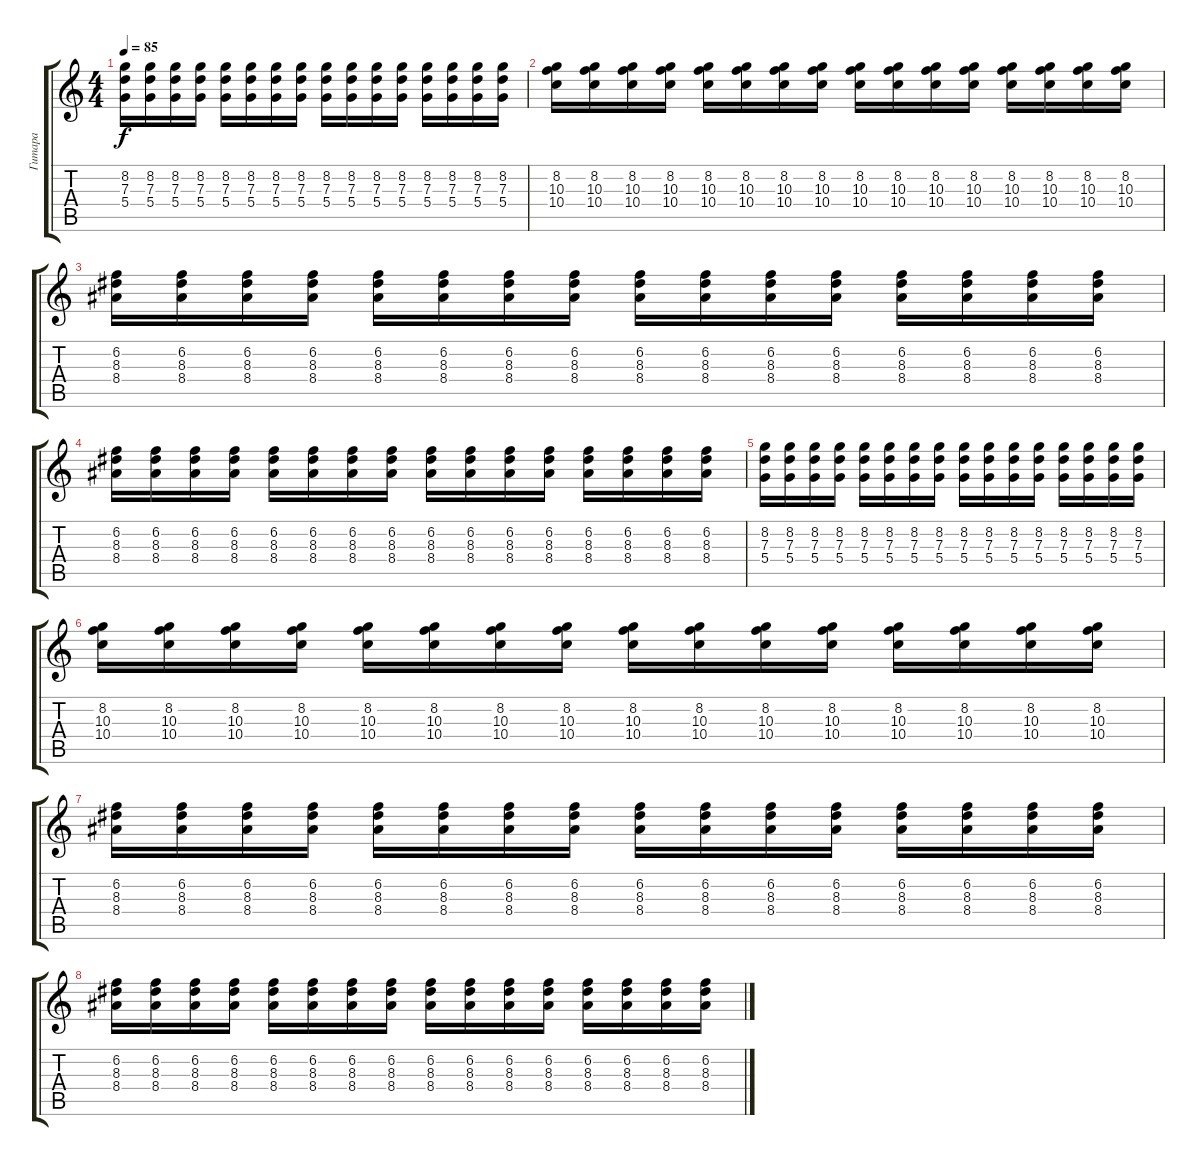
\track ("Гитара" "Гитара") {instrument acousticguitarsteel}
\staff {score tabs}
\tuning (E4 B3 G3 D3 A2 E2) {hide}
\ts (4 4)
\tempo 85
\clef g2
\ks c
(8.2 7.3 5.4).16{dy f} (8.2 7.3 5.4).16 (8.2 7.3 5.4).16 (8.2 7.3 5.4).16 (8.2 7.3 5.4).16 (8.2 7.3 5.4).16 (8.2 7.3 5.4).16 (8.2 7.3 5.4).16 (8.2 7.3 5.4).16 (8.2 7.3 5.4).16 (8.2 7.3 5.4).16 (8.2 7.3 5.4).16 (8.2 7.3 5.4).16 (8.2 7.3 5.4).16 (8.2 7.3 5.4).16 (8.2 7.3 5.4).16 |
(8.2 10.3 10.4).16 (8.2 10.3 10.4).16 (8.2 10.3 10.4).16 (8.2 10.3 10.4).16 (8.2 10.3 10.4).16 (8.2 10.3 10.4).16 (8.2 10.3 10.4).16 (8.2 10.3 10.4).16 (8.2 10.3 10.4).16 (8.2 10.3 10.4).16 (8.2 10.3 10.4).16 (8.2 10.3 10.4).16 (8.2 10.3 10.4).16 (8.2 10.3 10.4).16 (8.2 10.3 10.4).16 (8.2 10.3 10.4).16 |
(6.2 8.3 8.4).16 (6.2 8.3 8.4).16 (6.2 8.3 8.4).16 (6.2 8.3 8.4).16 (6.2 8.3 8.4).16 (6.2 8.3 8.4).16 (6.2 8.3 8.4).16 (6.2 8.3 8.4).16 (6.2 8.3 8.4).16 (6.2 8.3 8.4).16 (6.2 8.3 8.4).16 (6.2 8.3 8.4).16 (6.2 8.3 8.4).16 (6.2 8.3 8.4).16 (6.2 8.3 8.4).16 (6.2 8.3 8.4).16 |
(6.2 8.3 8.4).16 (6.2 8.3 8.4).16 (6.2 8.3 8.4).16 (6.2 8.3 8.4).16 (6.2 8.3 8.4).16 (6.2 8.3 8.4).16 (6.2 8.3 8.4).16 (6.2 8.3 8.4).16 (6.2 8.3 8.4).16 (6.2 8.3 8.4).16 (6.2 8.3 8.4).16 (6.2 8.3 8.4).16 (6.2 8.3 8.4).16 (6.2 8.3 8.4).16 (6.2 8.3 8.4).16 (6.2 8.3 8.4).16 |
(8.2 7.3 5.4).16 (8.2 7.3 5.4).16 (8.2 7.3 5.4).16 (8.2 7.3 5.4).16 (8.2 7.3 5.4).16 (8.2 7.3 5.4).16 (8.2 7.3 5.4).16 (8.2 7.3 5.4).16 (8.2 7.3 5.4).16 (8.2 7.3 5.4).16 (8.2 7.3 5.4).16 (8.2 7.3 5.4).16 (8.2 7.3 5.4).16 (8.2 7.3 5.4).16 (8.2 7.3 5.4).16 (8.2 7.3 5.4).16 |
(8.2 10.3 10.4).16 (8.2 10.3 10.4).16 (8.2 10.3 10.4).16 (8.2 10.3 10.4).16 (8.2 10.3 10.4).16 (8.2 10.3 10.4).16 (8.2 10.3 10.4).16 (8.2 10.3 10.4).16 (8.2 10.3 10.4).16 (8.2 10.3 10.4).16 (8.2 10.3 10.4).16 (8.2 10.3 10.4).16 (8.2 10.3 10.4).16 (8.2 10.3 10.4).16 (8.2 10.3 10.4).16 (8.2 10.3 10.4).16 |
(6.2 8.3 8.4).16 (6.2 8.3 8.4).16 (6.2 8.3 8.4).16 (6.2 8.3 8.4).16 (6.2 8.3 8.4).16 (6.2 8.3 8.4).16 (6.2 8.3 8.4).16 (6.2 8.3 8.4).16 (6.2 8.3 8.4).16 (6.2 8.3 8.4).16 (6.2 8.3 8.4).16 (6.2 8.3 8.4).16 (6.2 8.3 8.4).16 (6.2 8.3 8.4).16 (6.2 8.3 8.4).16 (6.2 8.3 8.4).16 |
(6.2 8.3 8.4).16 (6.2 8.3 8.4).16 (6.2 8.3 8.4).16 (6.2 8.3 8.4).16 (6.2 8.3 8.4).16 (6.2 8.3 8.4).16 (6.2 8.3 8.4).16 (6.2 8.3 8.4).16 (6.2 8.3 8.4).16 (6.2 8.3 8.4).16 (6.2 8.3 8.4).16 (6.2 8.3 8.4).16 (6.2 8.3 8.4).16 (6.2 8.3 8.4).16 (6.2 8.3 8.4).16 (6.2 8.3 8.4).16
